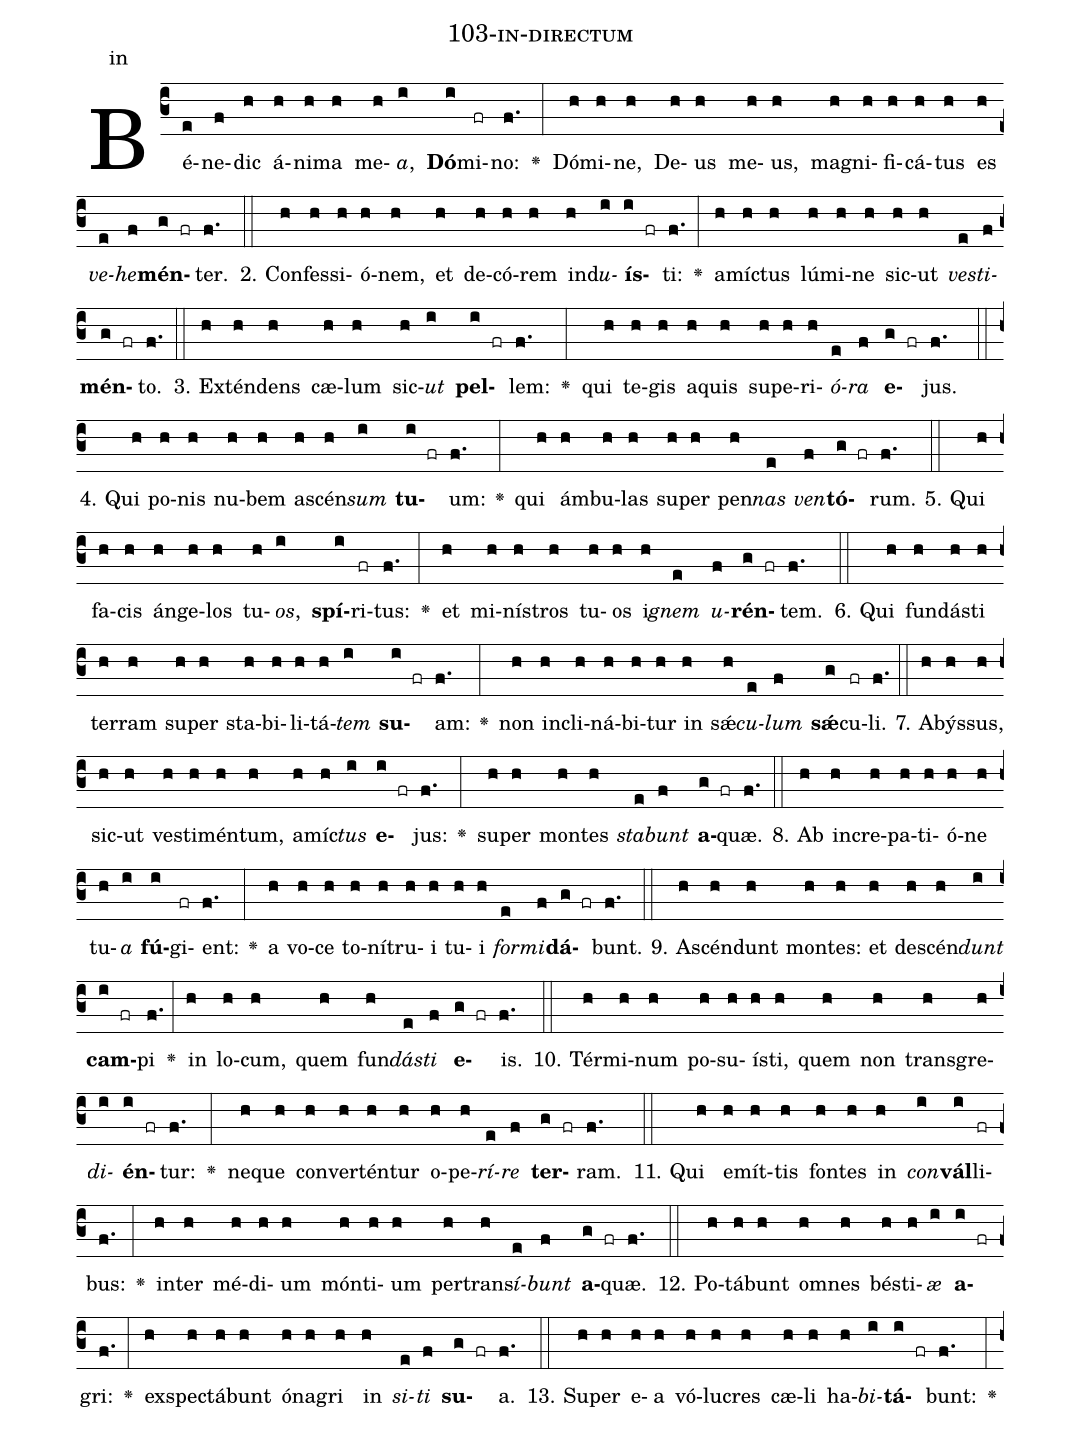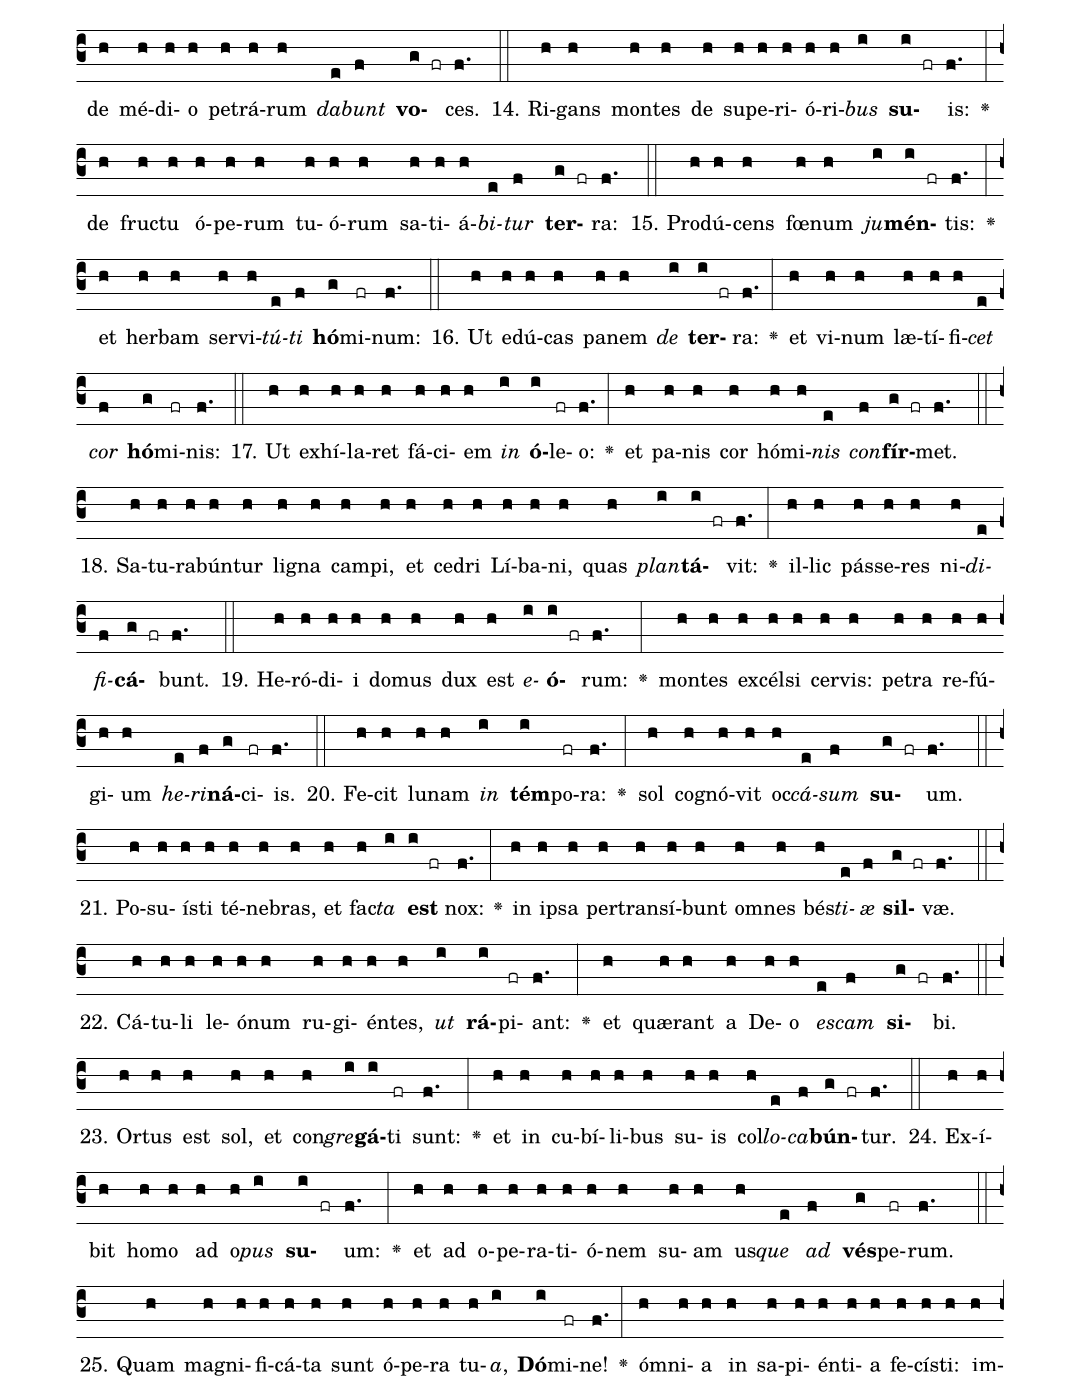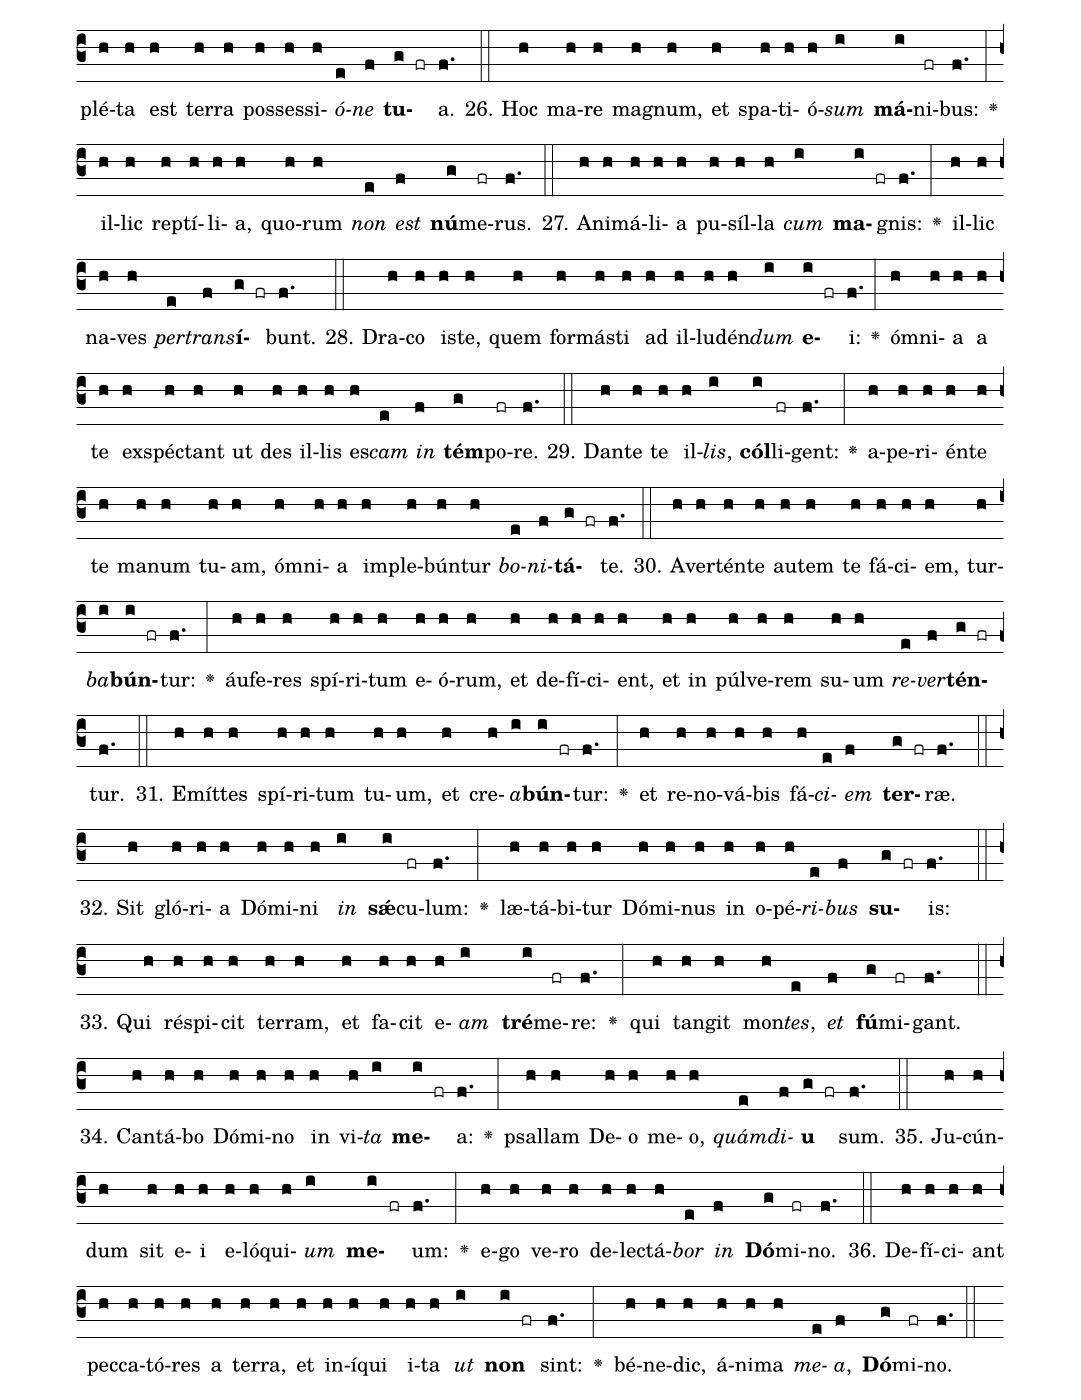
name: 103-in-directum;
annotation: in;
%%
(c3)Bé(e)ne(f)dic(h) á(h)ni(h)ma(h) me(h)<i>a</i>,(i) <b>Dó</b>(i)mi(fr)no:(f.) <v>\greheightstar</v>(:) Dó(h)mi(h)ne,(h) De(h)us(h) me(h)us,(h) ma(h)gni(h)fi(h)cá(h)tus(h) es(h) <i>ve</i>(e)<i>he</i>(f)<b>mén</b>(g fr)ter.(f.) (::)
2. Con(h)fes(h)si(h)ó(h)nem,(h) et(h) de(h)có(h)rem(h) ind(h)<i>u</i>(i)<b>ís</b>(i fr)ti:(f.) <v>\greheightstar</v>(:) a(h)míc(h)tus(h) lú(h)mi(h)ne(h) sic(h)ut(h) <i>ves</i>(e)<i>ti</i>(f)<b>mén</b>(g fr)to.(f.) (::)
3. Ex(h)tén(h)dens(h) cæ(h)lum(h) sic(h)<i>ut</i>(i) <b>pel</b>(i fr)lem:(f.) <v>\greheightstar</v>(:) qui(h) te(h)gis(h) a(h)quis(h) su(h)pe(h)ri(h)<i>ó</i>(e)<i>ra</i>(f) <b>e</b>(g fr)jus.(f.) (::)
4. Qui(h) po(h)nis(h) nu(h)bem(h) a(h)scén(h)<i>sum</i>(i) <b>tu</b>(i fr)um:(f.) <v>\greheightstar</v>(:) qui(h) ám(h)bu(h)las(h) su(h)per(h) pen(h)<i>nas</i>(e) <i>ven</i>(f)<b>tó</b>(g fr)rum.(f.) (::)
5. Qui(h) fa(h)cis(h) án(h)ge(h)los(h) tu(h)<i>os</i>,(i) <b>spí</b>(i)ri(fr)tus:(f.) <v>\greheightstar</v>(:) et(h) mi(h)nís(h)tros(h) tu(h)os(h) i(h)<i>gnem</i>(e) <i>u</i>(f)<b>rén</b>(g fr)tem.(f.) (::)
6. Qui(h) fun(h)dás(h)ti(h) ter(h)ram(h) su(h)per(h) sta(h)bi(h)li(h)tá(h)<i>tem</i>(i) <b>su</b>(i fr)am:(f.) <v>\greheightstar</v>(:) non(h) in(h)cli(h)ná(h)bi(h)tur(h) in(h) sǽ(h)<i>cu</i>(e)<i>lum</i>(f) <b>sǽ</b>(g)cu(fr)li.(f.) (::)
7. A(h)býs(h)sus,(h) sic(h)ut(h) ves(h)ti(h)mén(h)tum,(h) a(h)míc(h)<i>tus</i>(i) <b>e</b>(i fr)jus:(f.) <v>\greheightstar</v>(:) su(h)per(h) mon(h)tes(h) <i>sta</i>(e)<i>bunt</i>(f) <b>a</b>(g fr)quæ.(f.) (::)
8. Ab(h) in(h)cre(h)pa(h)ti(h)ó(h)ne(h) tu(h)<i>a</i>(i) <b>fú</b>(i)gi(fr)ent:(f.) <v>\greheightstar</v>(:) a(h) vo(h)ce(h) to(h)ní(h)tru(h)i(h) tu(h)i(h) <i>for</i>(e)<i>mi</i>(f)<b>dá</b>(g fr)bunt.(f.) (::)
9. A(h)scén(h)dunt(h) mon(h)tes:(h) et(h) de(h)scén(h)<i>dunt</i>(i) <b>cam</b>(i fr)pi(f.) <v>\greheightstar</v>(:) in(h) lo(h)cum,(h) quem(h) fun(h)<i>dás</i>(e)<i>ti</i>(f) <b>e</b>(g fr)is.(f.) (::)
10. Tér(h)mi(h)num(h) po(h)su(h)ís(h)ti,(h) quem(h) non(h) trans(h)gre(h)<i>di</i>(i)<b>én</b>(i fr)tur:(f.) <v>\greheightstar</v>(:) ne(h)que(h) con(h)ver(h)tén(h)tur(h) o(h)pe(h)<i>rí</i>(e)<i>re</i>(f) <b>ter</b>(g fr)ram.(f.) (::)
11. Qui(h) e(h)mít(h)tis(h) fon(h)tes(h) in(h) <i>con</i>(i)<b>vál</b>(i)li(fr)bus:(f.) <v>\greheightstar</v>(:) in(h)ter(h) mé(h)di(h)um(h) món(h)ti(h)um(h) per(h)trans(h)<i>í</i>(e)<i>bunt</i>(f) <b>a</b>(g fr)quæ.(f.) (::)
12. Po(h)tá(h)bunt(h) om(h)nes(h) bés(h)ti(h)<i>æ</i>(i) <b>a</b>(i fr)gri:(f.) <v>\greheightstar</v>(:) ex(h)spec(h)tá(h)bunt(h) ó(h)na(h)gri(h) in(h) <i>si</i>(e)<i>ti</i>(f) <b>su</b>(g fr)a.(f.) (::)
13. Su(h)per(h) e(h)a(h) vó(h)lu(h)cres(h) cæ(h)li(h) ha(h)<i>bi</i>(i)<b>tá</b>(i fr)bunt:(f.) <v>\greheightstar</v>(:) de(h) mé(h)di(h)o(h) pe(h)trá(h)rum(h) <i>da</i>(e)<i>bunt</i>(f) <b>vo</b>(g fr)ces.(f.) (::)
14. Ri(h)gans(h) mon(h)tes(h) de(h) su(h)pe(h)ri(h)ó(h)ri(h)<i>bus</i>(i) <b>su</b>(i fr)is:(f.) <v>\greheightstar</v>(:) de(h) fruc(h)tu(h) ó(h)pe(h)rum(h) tu(h)ó(h)rum(h) sa(h)ti(h)á(h)<i>bi</i>(e)<i>tur</i>(f) <b>ter</b>(g fr)ra:(f.) (::)
15. Pro(h)dú(h)cens(h) fœ(h)num(h) <i>ju</i>(i)<b>mén</b>(i fr)tis:(f.) <v>\greheightstar</v>(:) et(h) her(h)bam(h) ser(h)vi(h)<i>tú</i>(e)<i>ti</i>(f) <b>hó</b>(g)mi(fr)num:(f.) (::)
16. Ut(h) e(h)dú(h)cas(h) pa(h)nem(h) <i>de</i>(i) <b>ter</b>(i fr)ra:(f.) <v>\greheightstar</v>(:) et(h) vi(h)num(h) læ(h)tí(h)fi(h)<i>cet</i>(e) <i>cor</i>(f) <b>hó</b>(g)mi(fr)nis:(f.) (::)
17. Ut(h) ex(h)hí(h)la(h)ret(h) fá(h)ci(h)em(h) <i>in</i>(i) <b>ó</b>(i)le(fr)o:(f.) <v>\greheightstar</v>(:) et(h) pa(h)nis(h) cor(h) hó(h)mi(h)<i>nis</i>(e) <i>con</i>(f)<b>fír</b>(g fr)met.(f.) (::)
18. Sa(h)tu(h)ra(h)bún(h)tur(h) li(h)gna(h) cam(h)pi,(h) et(h) ce(h)dri(h) Lí(h)ba(h)ni,(h) quas(h) <i>plan</i>(i)<b>tá</b>(i fr)vit:(f.) <v>\greheightstar</v>(:) il(h)lic(h) pás(h)se(h)res(h) ni(h)<i>di</i>(e)<i>fi</i>(f)<b>cá</b>(g fr)bunt.(f.) (::)
19. He(h)ró(h)di(h)i(h) do(h)mus(h) dux(h) est(h) <i>e</i>(i)<b>ó</b>(i fr)rum:(f.) <v>\greheightstar</v>(:) mon(h)tes(h) ex(h)cél(h)si(h) cer(h)vis:(h) pe(h)tra(h) re(h)fú(h)gi(h)um(h) <i>he</i>(e)<i>ri</i>(f)<b>ná</b>(g)ci(fr)is.(f.) (::)
20. Fe(h)cit(h) lu(h)nam(h) <i>in</i>(i) <b>tém</b>(i)po(fr)ra:(f.) <v>\greheightstar</v>(:) sol(h) co(h)gnó(h)vit(h) oc(h)<i>cá</i>(e)<i>sum</i>(f) <b>su</b>(g fr)um.(f.) (::)
21. Po(h)su(h)ís(h)ti(h) té(h)ne(h)bras,(h) et(h) fac(h)<i>ta</i>(i) <b>est</b>(i fr) nox:(f.) <v>\greheightstar</v>(:) in(h) ip(h)sa(h) per(h)trans(h)í(h)bunt(h) om(h)nes(h) bés(h)<i>ti</i>(e)<i>æ</i>(f) <b>sil</b>(g fr)væ.(f.) (::)
22. Cá(h)tu(h)li(h) le(h)ó(h)num(h) ru(h)gi(h)én(h)tes,(h) <i>ut</i>(i) <b>rá</b>(i)pi(fr)ant:(f.) <v>\greheightstar</v>(:) et(h) quæ(h)rant(h) a(h) De(h)o(h) <i>es</i>(e)<i>cam</i>(f) <b>si</b>(g fr)bi.(f.) (::)
23. Or(h)tus(h) est(h) sol,(h) et(h) con(h)<i>gre</i>(i)<b>gá</b>(i)ti(fr) sunt:(f.) <v>\greheightstar</v>(:) et(h) in(h) cu(h)bí(h)li(h)bus(h) su(h)is(h) col(h)<i>lo</i>(e)<i>ca</i>(f)<b>bún</b>(g fr)tur.(f.) (::)
24. Ex(h)í(h)bit(h) ho(h)mo(h) ad(h) o(h)<i>pus</i>(i) <b>su</b>(i fr)um:(f.) <v>\greheightstar</v>(:) et(h) ad(h) o(h)pe(h)ra(h)ti(h)ó(h)nem(h) su(h)am(h) us(h)<i>que</i>(e) <i>ad</i>(f) <b>vés</b>(g)pe(fr)rum.(f.) (::)
25. Quam(h) ma(h)gni(h)fi(h)cá(h)ta(h) sunt(h) ó(h)pe(h)ra(h) tu(h)<i>a</i>,(i) <b>Dó</b>(i)mi(fr)ne!(f.) <v>\greheightstar</v>(:) óm(h)ni(h)a(h) in(h) sa(h)pi(h)én(h)ti(h)a(h) fe(h)cís(h)ti:(h) im(h)plé(h)ta(h) est(h) ter(h)ra(h) pos(h)ses(h)si(h)<i>ó</i>(e)<i>ne</i>(f) <b>tu</b>(g fr)a.(f.) (::)
26. Hoc(h) ma(h)re(h) ma(h)gnum,(h) et(h) spa(h)ti(h)ó(h)<i>sum</i>(i) <b>má</b>(i)ni(fr)bus:(f.) <v>\greheightstar</v>(:) il(h)lic(h) rep(h)tí(h)li(h)a,(h) quo(h)rum(h) <i>non</i>(e) <i>est</i>(f) <b>nú</b>(g)me(fr)rus.(f.) (::)
27. A(h)ni(h)má(h)li(h)a(h) pu(h)síl(h)la(h) <i>cum</i>(i) <b>ma</b>(i fr)gnis:(f.) <v>\greheightstar</v>(:) il(h)lic(h) na(h)ves(h) <i>per</i>(e)<i>trans</i>(f)<b>í</b>(g fr)bunt.(f.) (::)
28. Dra(h)co(h) is(h)te,(h) quem(h) for(h)más(h)ti(h) ad(h) il(h)lu(h)dén(h)<i>dum</i>(i) <b>e</b>(i fr)i:(f.) <v>\greheightstar</v>(:) óm(h)ni(h)a(h) a(h) te(h) ex(h)spéc(h)tant(h) ut(h) des(h) il(h)lis(h) es(h)<i>cam</i>(e) <i>in</i>(f) <b>tém</b>(g)po(fr)re.(f.) (::)
29. Dan(h)te(h) te(h) il(h)<i>lis</i>,(i) <b>cól</b>(i)li(fr)gent:(f.) <v>\greheightstar</v>(:) a(h)pe(h)ri(h)én(h)te(h) te(h) ma(h)num(h) tu(h)am,(h) óm(h)ni(h)a(h) im(h)ple(h)bún(h)tur(h) <i>bo</i>(e)<i>ni</i>(f)<b>tá</b>(g fr)te.(f.) (::)
30. A(h)ver(h)tén(h)te(h) au(h)tem(h) te(h) fá(h)ci(h)em,(h) tur(h)<i>ba</i>(i)<b>bún</b>(i fr)tur:(f.) <v>\greheightstar</v>(:) áu(h)fe(h)res(h) spí(h)ri(h)tum(h) e(h)ó(h)rum,(h) et(h) de(h)fí(h)ci(h)ent,(h) et(h) in(h) púl(h)ve(h)rem(h) su(h)um(h) <i>re</i>(e)<i>ver</i>(f)<b>tén</b>(g fr)tur.(f.) (::)
31. E(h)mít(h)tes(h) spí(h)ri(h)tum(h) tu(h)um,(h) et(h) cre(h)<i>a</i>(i)<b>bún</b>(i fr)tur:(f.) <v>\greheightstar</v>(:) et(h) re(h)no(h)vá(h)bis(h) fá(h)<i>ci</i>(e)<i>em</i>(f) <b>ter</b>(g fr)ræ.(f.) (::)
32. Sit(h) gló(h)ri(h)a(h) Dó(h)mi(h)ni(h) <i>in</i>(i) <b>sǽ</b>(i)cu(fr)lum:(f.) <v>\greheightstar</v>(:) læ(h)tá(h)bi(h)tur(h) Dó(h)mi(h)nus(h) in(h) o(h)pé(h)<i>ri</i>(e)<i>bus</i>(f) <b>su</b>(g fr)is:(f.) (::)
33. Qui(h) ré(h)spi(h)cit(h) ter(h)ram,(h) et(h) fa(h)cit(h) e(h)<i>am</i>(i) <b>tré</b>(i)me(fr)re:(f.) <v>\greheightstar</v>(:) qui(h) tan(h)git(h) mon(h)<i>tes</i>,(e) <i>et</i>(f) <b>fú</b>(g)mi(fr)gant.(f.) (::)
34. Can(h)tá(h)bo(h) Dó(h)mi(h)no(h) in(h) vi(h)<i>ta</i>(i) <b>me</b>(i fr)a:(f.) <v>\greheightstar</v>(:) psal(h)lam(h) De(h)o(h) me(h)o,(h) <i>quám</i>(e)<i>di</i>(f)<b>u</b>(g fr) sum.(f.) (::)
35. Ju(h)cún(h)dum(h) sit(h) e(h)i(h) e(h)ló(h)qui(h)<i>um</i>(i) <b>me</b>(i fr)um:(f.) <v>\greheightstar</v>(:) e(h)go(h) ve(h)ro(h) de(h)lec(h)tá(h)<i>bor</i>(e) <i>in</i>(f) <b>Dó</b>(g)mi(fr)no.(f.) (::)
36. De(h)fí(h)ci(h)ant(h) pec(h)ca(h)tó(h)res(h) a(h) ter(h)ra,(h) et(h) in(h)í(h)qui(h) i(h)ta(h) <i>ut</i>(i) <b>non</b>(i fr) sint:(f.) <v>\greheightstar</v>(:) bé(h)ne(h)dic,(h) á(h)ni(h)ma(h) <i>me</i>(e)<i>a</i>,(f) <b>Dó</b>(g)mi(fr)no.(f.) (::)
